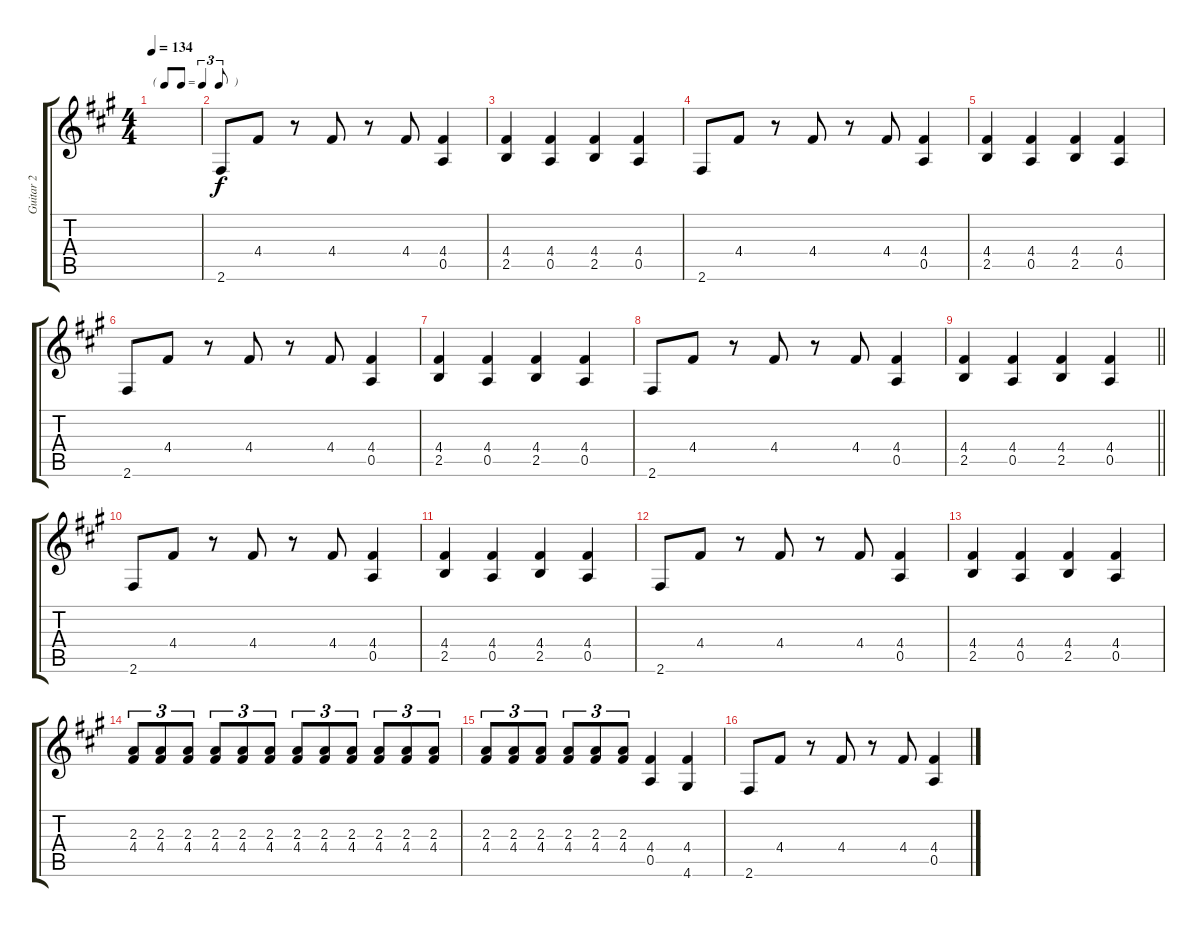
\track ("Guitar 2" "Guitar 2") {instrument distortionguitar}
\staff {score tabs}
\tuning (E4 B3 G3 D3 A2 E2) {hide}
\ts (4 4)
\tf triplet8th
\tempo 134
\clef g2
\ks f#minor
|
2.6.8 4.4.8 r.8 4.4.8 r.8 4.4.8 (4.4 0.5).4 |
(4.4 2.5).4 (4.4 0.5).4 (4.4 2.5).4 (4.4 0.5).4 |
2.6.8 4.4.8 r.8 4.4.8 r.8 4.4.8 (4.4 0.5).4 |
(4.4 2.5).4 (4.4 0.5).4 (4.4 2.5).4 (4.4 0.5).4 |
2.6.8 4.4.8 r.8 4.4.8 r.8 4.4.8 (4.4 0.5).4 |
(4.4 2.5).4 (4.4 0.5).4 (4.4 2.5).4 (4.4 0.5).4 |
2.6.8 4.4.8 r.8 4.4.8 r.8 4.4.8 (4.4 0.5).4 |
\barLineRight lightlight
(4.4 2.5).4 (4.4 0.5).4 (4.4 2.5).4 (4.4 0.5).4 |
2.6.8 4.4.8 r.8 4.4.8 r.8 4.4.8 (4.4 0.5).4 |
(4.4 2.5).4 (4.4 0.5).4 (4.4 2.5).4 (4.4 0.5).4 |
2.6.8 4.4.8 r.8 4.4.8 r.8 4.4.8 (4.4 0.5).4 |
(4.4 2.5).4 (4.4 0.5).4 (4.4 2.5).4 (4.4 0.5).4 |
(2.3 4.4).8{tu (3 2)} (2.3 4.4).8{tu (3 2)} (2.3 4.4).8{tu (3 2)} (2.3 4.4).8{tu (3 2)} (2.3 4.4).8{tu (3 2)} (2.3 4.4).8{tu (3 2)} (2.3 4.4).8{tu (3 2)} (2.3 4.4).8{tu (3 2)} (2.3 4.4).8{tu (3 2)} (2.3 4.4).8{tu (3 2)} (2.3 4.4).8{tu (3 2)} (2.3 4.4).8{tu (3 2)} |
(2.3 4.4).8{tu (3 2)} (2.3 4.4).8{tu (3 2)} (2.3 4.4).8{tu (3 2)} (2.3 4.4).8{tu (3 2)} (2.3 4.4).8{tu (3 2)} (2.3 4.4).8{tu (3 2)} (4.4 0.5).4 (4.4 4.6).4 |
2.6.8 4.4.8 r.8 4.4.8 r.8 4.4.8 (4.4 0.5).4
